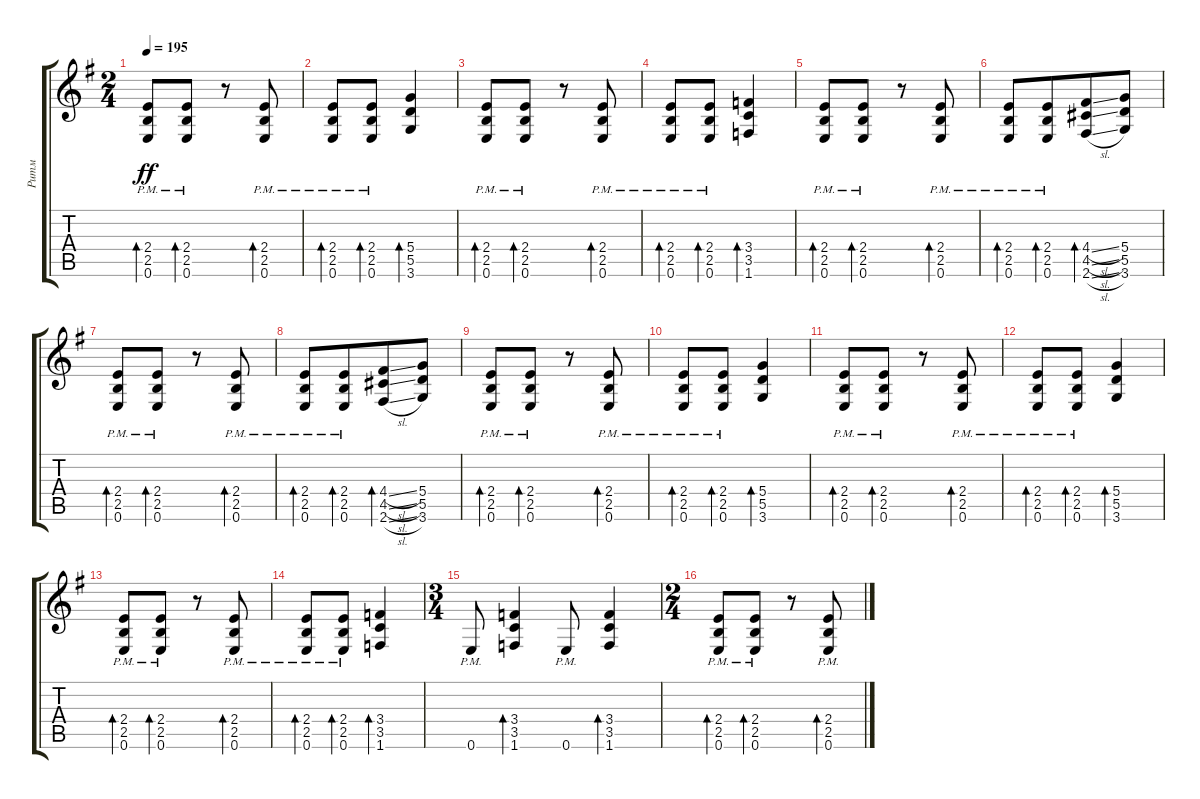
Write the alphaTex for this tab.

\track ("Ритм" "Ритм") {instrument distortionguitar}
\staff {score tabs}
\tuning (E4 B3 G3 D3 A2 E2) {hide}
\ts (2 4)
\tempo 195
\clef g2
\ks eminor
(2.4{pm} 2.5{pm} 0.6{pm}).8{bd 30 dy ff} (2.4{pm} 2.5{pm} 0.6{pm}).8{bd 30} r.8 (2.4{pm} 2.5{pm} 0.6{pm}).8{bd 30} |
(2.4{pm} 2.5{pm} 0.6{pm}).8{bd 30} (2.4{pm} 2.5{pm} 0.6{pm}).8{bd 30} (5.4 5.5 3.6).4{bd 30} |
(2.4{pm} 2.5{pm} 0.6{pm}).8{bd 30} (2.4{pm} 2.5{pm} 0.6{pm}).8{bd 30} r.8 (2.4{pm} 2.5{pm} 0.6{pm}).8{bd 30} |
(2.4{pm} 2.5{pm} 0.6{pm}).8{bd 30} (2.4{pm} 2.5{pm} 0.6{pm}).8{bd 30} (3.4 3.5 1.6).4{bd 30} |
(2.4{pm} 2.5{pm} 0.6{pm}).8{bd 30} (2.4{pm} 2.5{pm} 0.6{pm}).8{bd 30} r.8 (2.4{pm} 2.5{pm} 0.6{pm}).8{bd 30} |
(2.4{pm} 2.5{pm} 0.6{pm}).8{bd 30} (2.4{pm} 2.5{pm} 0.6{pm}).8{bd 30 beam merge} (4.4{sl} 4.5{sl} 2.6{sl}).8{bd 30} (5.4 5.5 3.6).8 |
(2.4{pm} 2.5{pm} 0.6{pm}).8{bd 30} (2.4{pm} 2.5{pm} 0.6{pm}).8{bd 30} r.8 (2.4{pm} 2.5{pm} 0.6{pm}).8{bd 30} |
(2.4{pm} 2.5{pm} 0.6{pm}).8{bd 30} (2.4{pm} 2.5{pm} 0.6{pm}).8{bd 30 beam merge} (4.4{sl} 4.5{sl} 2.6{sl}).8{bd 30} (5.4 5.5 3.6).8 |
(2.4{pm} 2.5{pm} 0.6{pm}).8{bd 30} (2.4{pm} 2.5{pm} 0.6{pm}).8{bd 30} r.8 (2.4{pm} 2.5{pm} 0.6{pm}).8{bd 30} |
(2.4{pm} 2.5{pm} 0.6{pm}).8{bd 30} (2.4{pm} 2.5{pm} 0.6{pm}).8{bd 30} (5.4 5.5 3.6).4{bd 30} |
(2.4{pm} 2.5{pm} 0.6{pm}).8{bd 30} (2.4{pm} 2.5{pm} 0.6{pm}).8{bd 30} r.8 (2.4{pm} 2.5{pm} 0.6{pm}).8{bd 30} |
(2.4{pm} 2.5{pm} 0.6{pm}).8{bd 30} (2.4{pm} 2.5{pm} 0.6{pm}).8{bd 30} (5.4 5.5 3.6).4{bd 30} |
(2.4{pm} 2.5{pm} 0.6{pm}).8{bd 30} (2.4{pm} 2.5{pm} 0.6{pm}).8{bd 30} r.8 (2.4{pm} 2.5{pm} 0.6{pm}).8{bd 30} |
(2.4{pm} 2.5{pm} 0.6{pm}).8{bd 30} (2.4{pm} 2.5{pm} 0.6{pm}).8{bd 30} (3.4 3.5 1.6).4{bd 30} |
\ts (3 4)
0.6{pm}.8 (3.4 3.5 1.6).4{bd 30} 0.6{pm}.8 (3.4 3.5 1.6).4{bd 30} |
\ts (2 4)
(2.4{pm} 2.5{pm} 0.6{pm}).8{bd 30} (2.4{pm} 2.5{pm} 0.6{pm}).8{bd 30} r.8 (2.4{pm} 2.5{pm} 0.6{pm}).8{bd 30}
